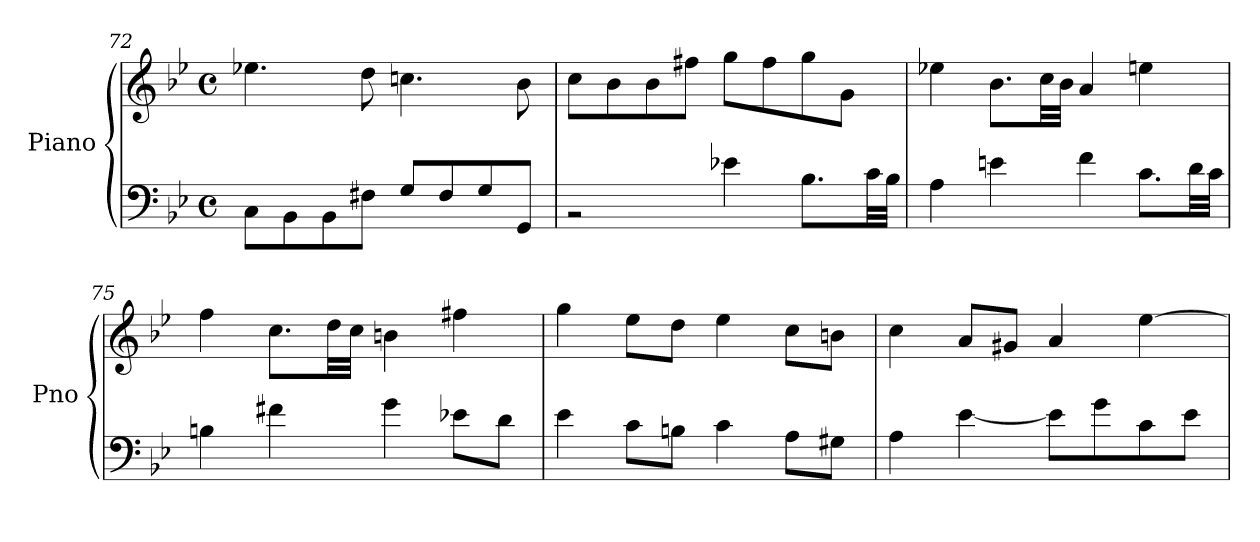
**kern	**kern	**dynam
*part1	*part1	*part1
*staff2	*staff1	*staff1/2
*I"Piano	*	*
*I'Pno	*	*
*clefF4	*clefG2	*
*k[b-e-]	*k[b-e-]	*
*M4/4	*M4/4	*
*met(c)	*met(c)	*
=72	=72	=72
*^	*	*
1ryy	8C\L	4.ee-X\	.
.	8BB-\	.	.
.	8BB-\	.	.
.	8F#X\J	8dd\	.
.	8G/L	4.ccn\	.
.	8F#/	.	.
.	8G/	.	.
.	8GG/J	8b-\	.
!!LO:LB:g=z
=73	=73	=73	=73
1ryy	2r	8cc\L	.
.	.	8b-\	.
!	!	!	!LO:DY:b
.	.	8b-\	other-dynamics
.	.	8ff#X\J	.
.	4e-X\	8gg\L	.
.	.	8ff#\	.
!	!	!	!LO:DY:b=2
.	8.B-\L	8gg\	other-dynamics
.	.	8g\J	.
.	32c\LL	.	.
.	32B-\JJJ	.	.
!!LO:LB:g=z
=74	=74	=74	=74
1ryy	4A\	4ee-X\	.
.	4en\	8.b-\L	.
.	.	32cc\LL	.
.	.	32b-\JJJ	.
.	4f\	4a/	.
.	8.c\L	4een\	.
.	32d\LL	.	.
.	32c\JJJ	.	.
=75	=75	=75	=75
1ryy	4Bn\	4ff\	.
.	4f#X\	8.cc\L	.
.	.	32dd\LL	.
.	.	32cc\JJJ	.
.	4g\	4bn\	.
.	8e-X\L	4ff#X\	.
.	8d\J	.	.
=76	=76	=76	=76
1ryy	4e-\	4gg\	.
.	8c\L	8ee-\L	.
.	8Bn\J	8dd\J	.
.	4c\	4ee-\	.
.	8A\L	8cc\L	.
.	8G#X\J	8bn\J	.
=77	=77	=77	=77
1ryy	4A\	4cc\	.
.	[4e-\	8a/L	.
.	.	8g#X/J	.
.	8e-\L]	4a/	.
.	8g\	.	.
.	8c\	[4ee-\	.
.	8e-\J	.	.
*v	*v	*	*
=	=	=
*-	*-	*-
